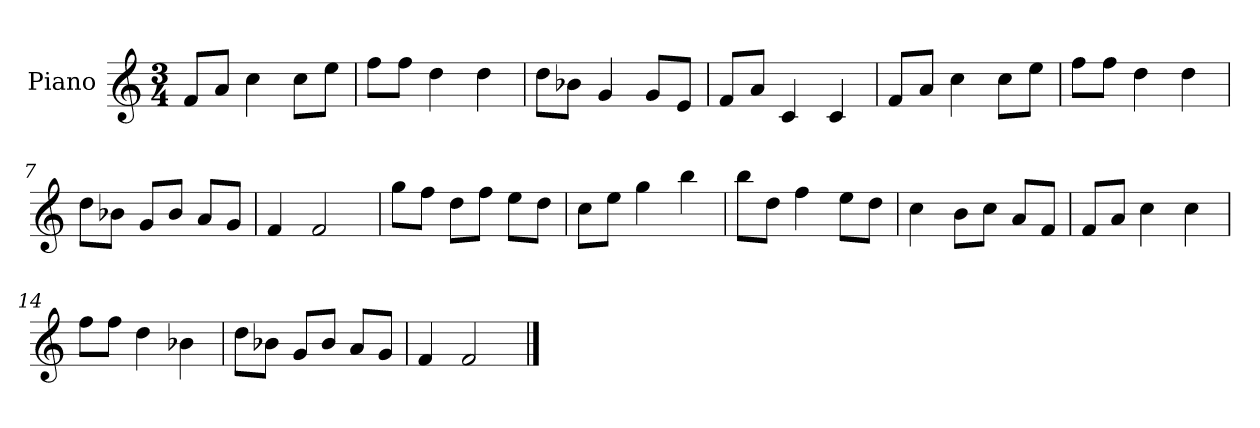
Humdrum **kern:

**kern
*part1
*staff1
*I"Piano
*I'P-no
*clefG2
*k[]
*M3/4
*MM90
=1
8f/L
8a/J
4cc\
8cc\L
8ee\J
=2
8ff\L
8ff\J
4dd\
4dd\
=3
8dd\L
8b-X\J
4g/
8g/L
8e/J
=4
8f/L
8a/J
4c/
4c/
=5
8f/L
8a/J
4cc\
8cc\L
8ee\J
=6
8ff\L
8ff\J
4dd\
4dd\
=7
8dd\L
8b-X\J
8g/L
8b-/J
8a/L
8g/J
=8
4f/
2f/
=9
8gg\L
8ff\J
8dd\L
8ff\J
8ee\L
8dd\J
=10
8cc\L
8ee\J
4gg\
4bb\
=11
8bb\L
8dd\J
4ff\
8ee\L
8dd\J
=12
4cc\
8b\L
8cc\J
8a/L
8f/J
=13
8f/L
8a/J
4cc\
4cc\
=14
8ff\L
8ff\J
4dd\
4b-X\
=15
8dd\L
8b-X\J
8g/L
8b-/J
8a/L
8g/J
=16
4f/
2f/
==
*-
